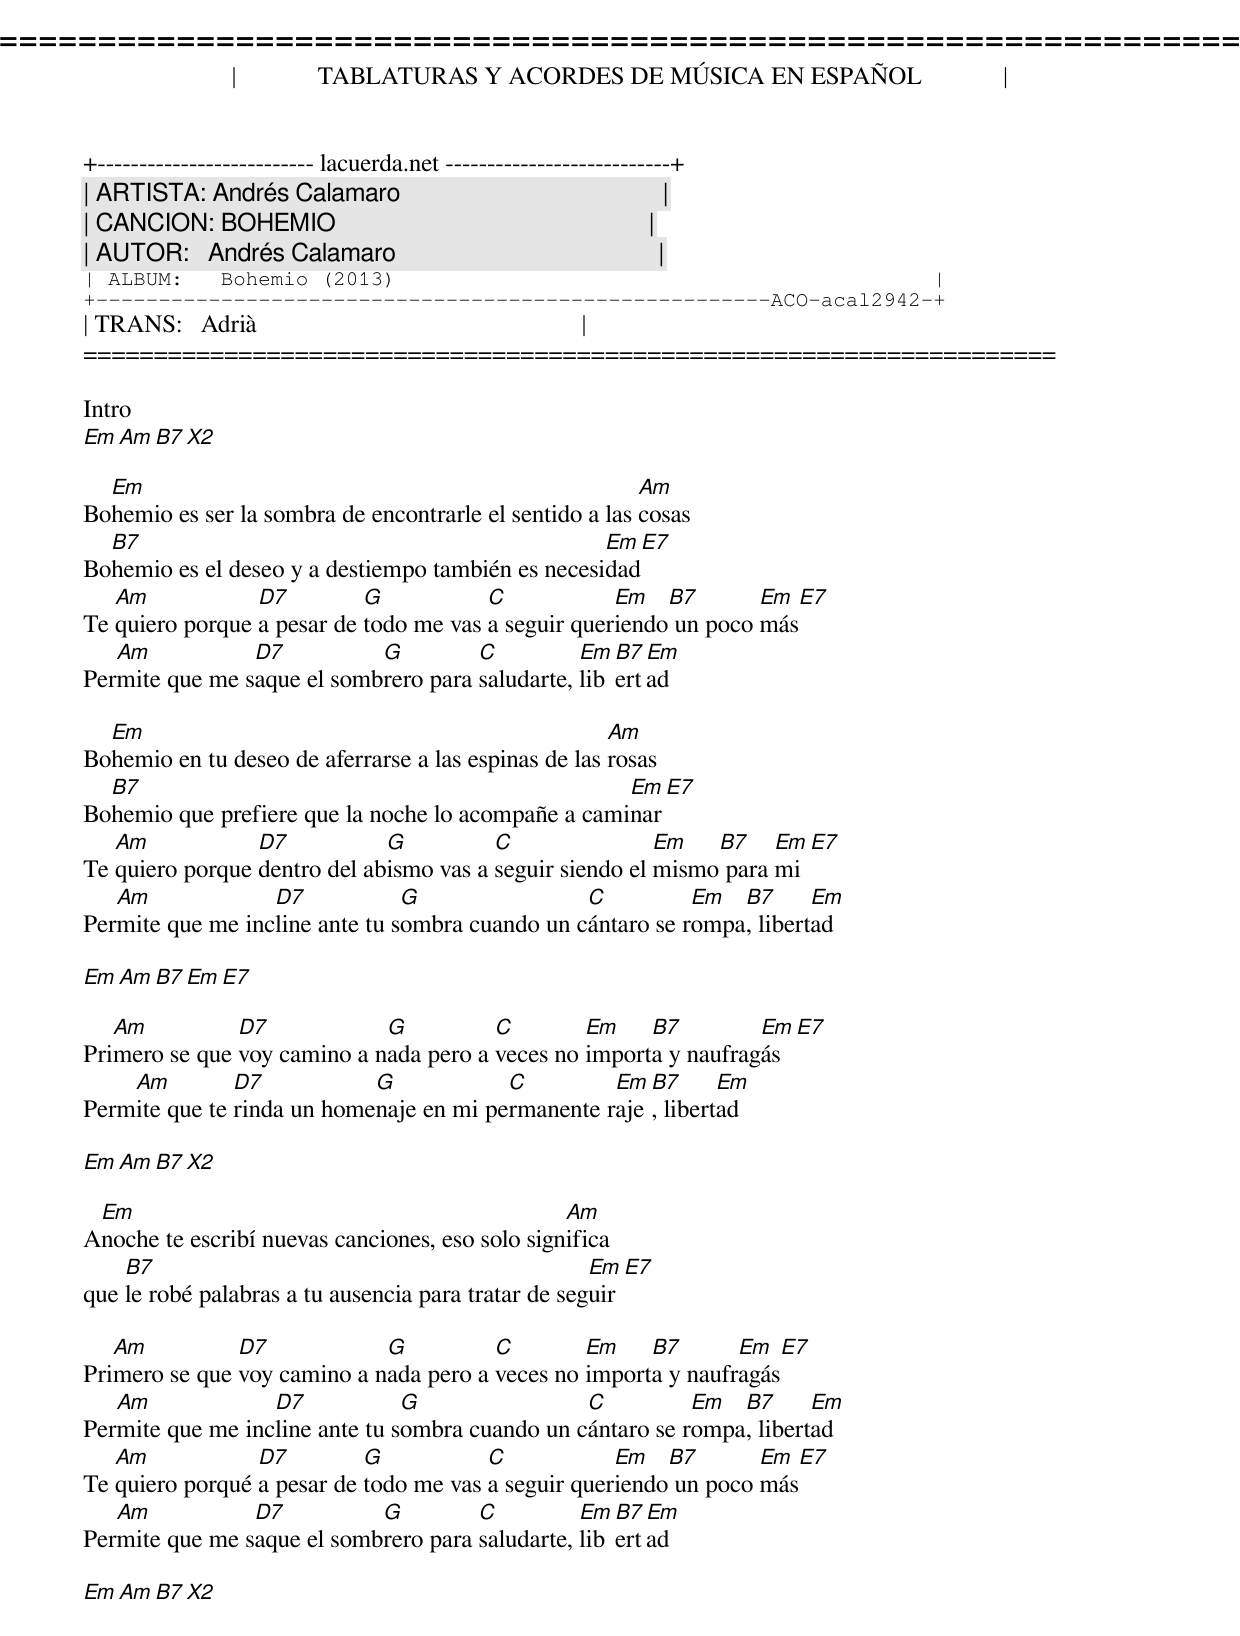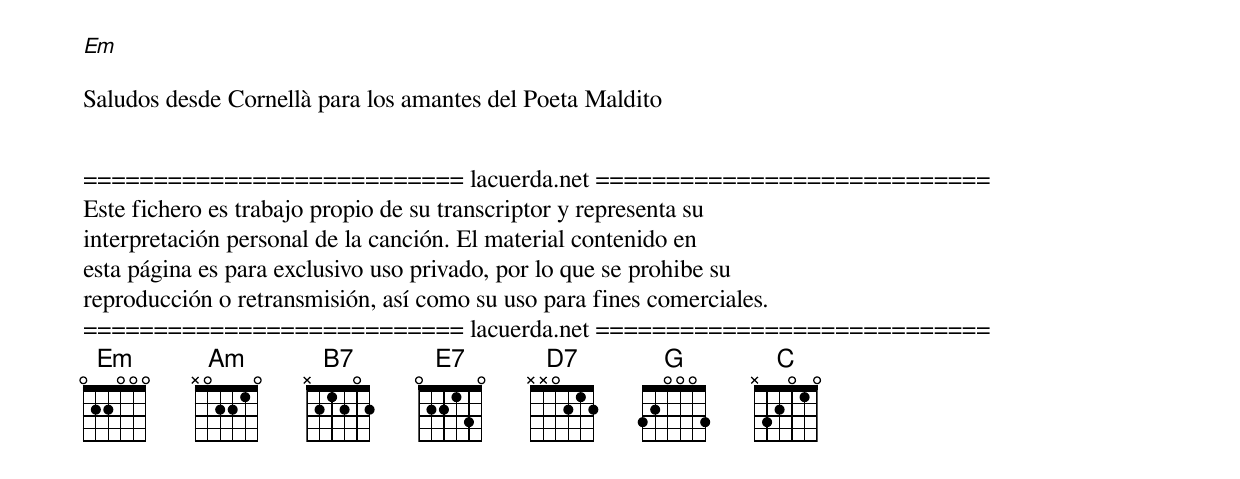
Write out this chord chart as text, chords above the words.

=====================================================================
|             TABLATURAS Y ACORDES DE MÚSICA EN ESPAÑOL             |
+-------------------------- lacuerda.net ---------------------------+
| ARTISTA: Andrés Calamaro                                          |
| CANCION: BOHEMIO                                                  |
| AUTOR:   Andrés Calamaro                                          |
| ALBUM:   Bohemio (2013)                                           |
+------------------------------------------------------ACO-acal2942-+
| TRANS:   Adrià                                                    |
=====================================================================

Intro
Em  Am B7 X2

  Em                                                     Am
Bohemio es ser la sombra de encontrarle el sentido a las cosas
  B7                                               Em    E7
Bohemio es el deseo y a destiempo también es necesidad
   Am            D7         G           C            Em   B7       Em   E7
Te quiero porque a pesar de todo me vas a seguir queriendo un poco más
   Am           D7          G         C          Em B7 Em
Permite que me saque el sombrero para saludarte, libertad

  Em                                                  Am
Bohemio en tu deseo de aferrarse a las espinas de las rosas
  B7                                                Em     E7
Bohemio que prefiere que la noche lo acompañe a caminar
   Am            D7           G          C                Em   B7    Em   E7
Te quiero porque dentro del abismo vas a seguir siendo el mismo para mi
   Am             D7            G                C          Em  B7      Em
Permite que me incline ante tu sombra cuando un cántaro se rompa, libertad

Em  Am  B7  Em E7

   Am          D7            G          C        Em    B7         Em  E7
Primero se que voy camino a nada pero a veces no importa y naufragás
    Am         D7           G            C         Em B7      Em
Permite que te rinda un homenaje en mi permanente raje, libertad

Em  Am B7 X2

 Em                                              Am
Anoche te escribí nuevas canciones, eso solo significa
    B7                                               Em  E7
que le robé palabras a tu ausencia para tratar de seguir

   Am          D7            G          C        Em    B7       Em    E7
Primero se que voy camino a nada pero a veces no importa y naufragás
   Am             D7            G                C          Em  B7      Em
Permite que me incline ante tu sombra cuando un cántaro se rompa, libertad
   Am            D7         G           C            Em   B7       Em   E7
Te quiero porqué a pesar de todo me vas a seguir queriendo un poco más
   Am           D7          G         C          Em B7 Em
Permite que me saque el sombrero para saludarte, libertad

Em  Am B7 X2

Em

Saludos desde Cornellà para los amantes del Poeta Maldito


=========================== lacuerda.net ============================
Este fichero es trabajo propio de su transcriptor y representa su
interpretación personal de la canción. El material contenido en
esta página es para exclusivo uso privado, por lo que se prohibe su
reproducción o retransmisión, así como su uso para fines comerciales.
=========================== lacuerda.net ============================
